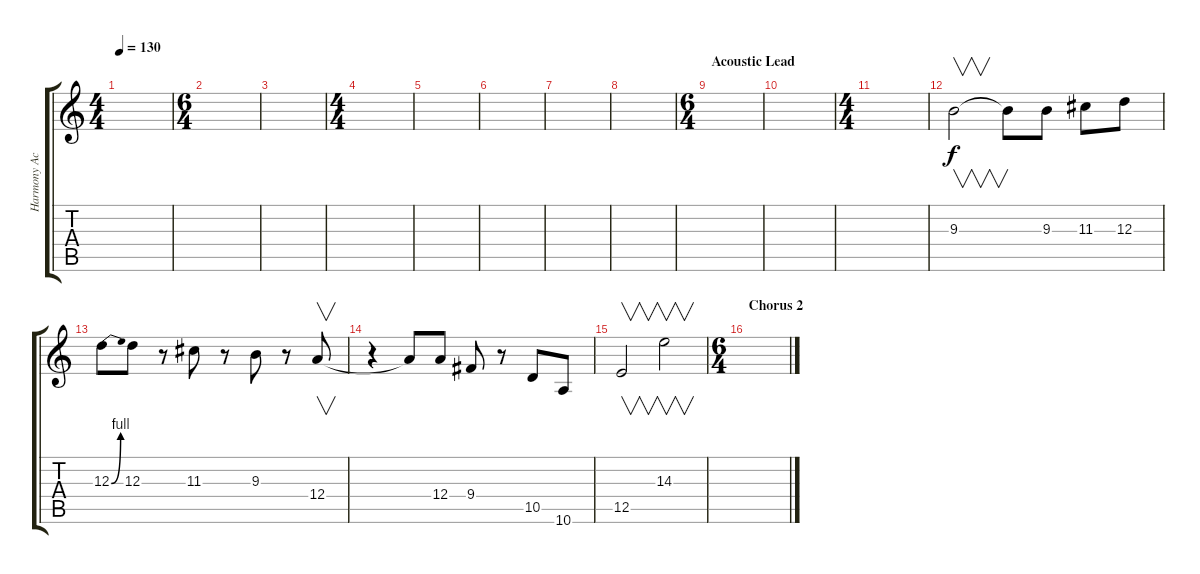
\track ("Harmony Acoustic" "Harmony Ac") {instrument acousticguitarsteel}
\staff {score tabs}
\tuning (B3 Gb3 D3 A2 E2 B1) {hide}
\ts (4 4)
\tempo 130
\clef g2
\ks c
|
\ts (6 4)
|
|
\ts (4 4)
|
|
|
|
|
\ts (6 4)
\section ("" "Acoustic Lead")
|
|
\ts (4 4)
|
9.3.2{v} 9.3{t}.8 9.3.8 11.3.8 12.3.8 |
12.3{be (bend 0 0 60 4)}.8 12.3.8 r.8 11.3.8 r.8 9.3.8 r.8 12.4.8{v} |
r.4 12.4{t}.8 12.4.8 9.4.8 r.8 10.5.8 10.6.8 |
12.5.2{v} 14.3.2{v} |
\ts (6 4)
\section ("" "Chorus 2")
